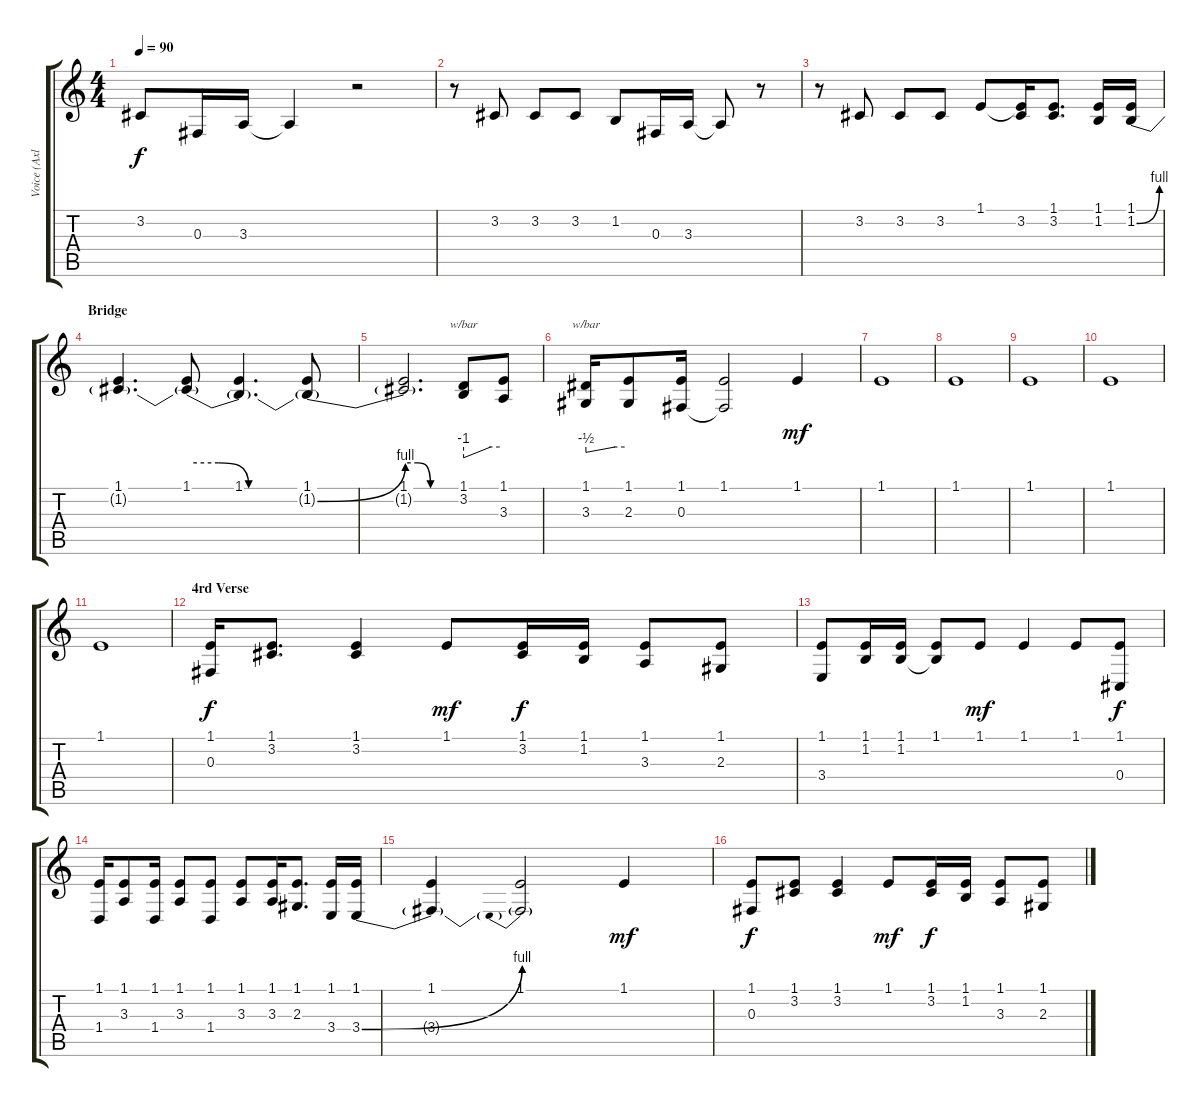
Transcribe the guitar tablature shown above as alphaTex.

\track ("Voice (Axl)" "Voice (Axl") {instrument lead2sawtooth}
\staff {score tabs}
\tuning (Eb4 Bb3 Gb3 Db3 Ab2 Eb2) {hide}
\ts (4 4)
\tempo 90
\clef g2
\ks c
3.2{t}.8{dy f} 0.3.16 3.3.16 3.3{t}.4 r.2 |
r.8 3.2.8 3.2.8 3.2.8 1.2.8 0.3.16 3.3.16 3.3{t}.8 r.8 |
r.8 3.2.8 3.2.8 3.2.8 1.1.8 (1.1{t} 3.2).16 (1.1 3.2).8{d} (1.1 1.2).16 (1.1 1.2{be (bend 0 0 60 4)}).16 |
\section ("" "Bridge")
(1.1 1.2{t}).4{d} (1.1 1.2{be (custom 0 4 15 4 30 0 60 0) t}).8 (1.1 1.2{t}).4{d} (1.1 1.2{be (bend 0 0 60 4) t}).8 |
(1.1 1.2{be (custom 0 4 15 4 30 0 60 0) t}).2{d} (1.1 3.2).8{tbe (custom default 0 -4 45 0 60 0)} (1.1 3.3).8 |
(1.1 3.3).16{tbe (custom default 0 -2 45 0 60 0)} (1.1 2.3).8 (1.1 0.3).16 (1.1 0.3{t}).2 1.1.4{dy mf} |
1.1.1 |
1.1.1 |
1.1.1 |
1.1.1 |
1.1.1 |
\section ("" "4rd Verse")
(1.1 0.3).16{dy f} (1.1 3.2).8{d} (1.1 3.2).4 1.1.8{dy mf} (1.1 3.2).16{dy f} (1.1 1.2).16 (1.1 3.3).8 (1.1 2.3).8 |
(1.1 3.4).8 (1.1 1.2).16 (1.1 1.2).16 (1.1 1.2{t}).8 1.1.8{dy mf} 1.1.4 1.1.8 (1.1 0.4).8{dy f} |
(1.1 1.4).16 (1.1 3.3).8 (1.1 1.4).16 (1.1 3.3).8 (1.1 1.4).8 (1.1 3.3).8 (1.1 3.3).16 (1.1 2.3).8{d} (1.1 3.4).16 (1.1 3.4{be (bend 0 0 60 4)}).16 |
(1.1 3.4{t}).4 (1.1 3.4{be (prebend 0 4 60 4) t}).2 1.1.4{dy mf} |
(1.1 0.3).8{dy f} (1.1 3.2).8 (1.1 3.2).4 1.1.8{dy mf} (1.1 3.2).16{dy f} (1.1 1.2).16 (1.1 3.3).8 (1.1 2.3).8
